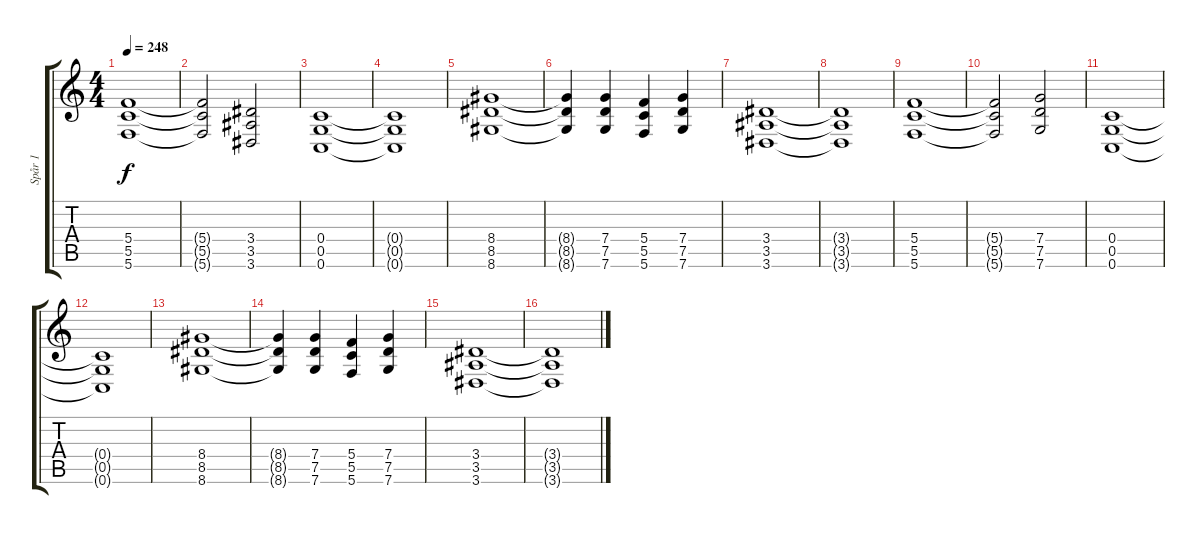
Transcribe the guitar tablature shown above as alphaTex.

\track ("Spår 1" "Spår 1") {instrument distortionguitar}
\staff {score tabs}
\tuning (D4 A3 F3 C3 G2 C2) {hide}
\ts (4 4)
\tempo 248
\clef g2
\ks c
(5.4 5.5 5.6).1{dy f} |
(5.4{t} 5.5{t} 5.6{t}).2 (3.4 3.5 3.6).2 |
(0.4 0.5 0.6).1 |
(0.4{t} 0.5{t} 0.6{t}).1 |
(8.4 8.5 8.6).1 |
(8.4{t} 8.5{t} 8.6{t}).4 (7.4 7.5 7.6).4 (5.4 5.5 5.6).4 (7.4 7.5 7.6).4 |
(3.4 3.5 3.6).1 |
(3.4{t} 3.5{t} 3.6{t}).1 |
(5.4 5.5 5.6).1 |
(5.4{t} 5.5{t} 5.6{t}).2 (7.4 7.5 7.6).2 |
(0.4 0.5 0.6).1 |
(0.4{t} 0.5{t} 0.6{t}).1 |
(8.4 8.5 8.6).1 |
(8.4{t} 8.5{t} 8.6{t}).4 (7.4 7.5 7.6).4 (5.4 5.5 5.6).4 (7.4 7.5 7.6).4 |
(3.4 3.5 3.6).1 |
(3.4{t} 3.5{t} 3.6{t}).1
